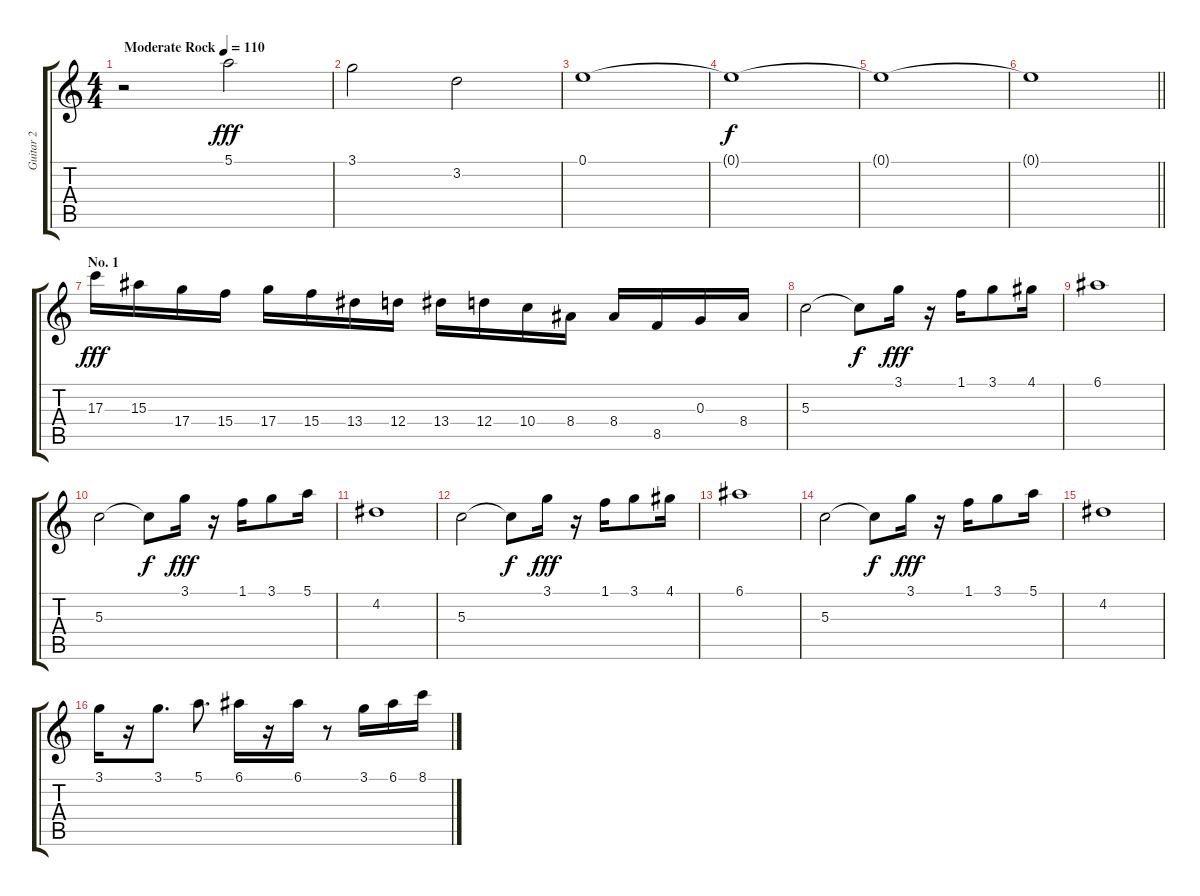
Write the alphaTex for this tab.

\track ("Guitar 2" "Guitar 2") {instrument distortionguitar}
\staff {score tabs}
\tuning (E4 B3 G3 D3 A2 E2) {hide}
\ts (4 4)
\tempo (110 "Moderate Rock")
\clef g2
\ks c
r.2{dy fff instrument distortionguitar} 5.1.2 |
3.1.2{txt ""} 3.2.2 |
0.1.1 |
0.1{t}.1{dy f} |
0.1{t}.1 |
\barLineRight lightlight
0.1{t}.1 |
\section ("" "No. 1")
17.3.16{dy fff} 15.3.16 17.4.16 15.4.16 17.4.16 15.4.16 13.4.16 12.4.16 13.4.16 12.4.16 10.4.16 8.4.16 8.4.16 8.5.16 0.3.16 8.4.16 |
5.3.2 5.3{t}.8{dy f} 3.1.16{dy fff} r.16 1.1.16 3.1.8 4.1.16 |
6.1.1 |
5.3.2 5.3{t}.8{dy f} 3.1.16{dy fff} r.16 1.1.16 3.1.8 5.1.16 |
4.2.1 |
5.3.2 5.3{t}.8{dy f} 3.1.16{dy fff} r.16 1.1.16 3.1.8 4.1.16 |
6.1.1 |
5.3.2 5.3{t}.8{dy f} 3.1.16{dy fff} r.16 1.1.16 3.1.8 5.1.16 |
4.2.1 |
3.1.16 r.16 3.1.8{d} 5.1.8{d} 6.1.16 r.16 6.1.16 r.8 3.1.16 6.1.16 8.1.16
